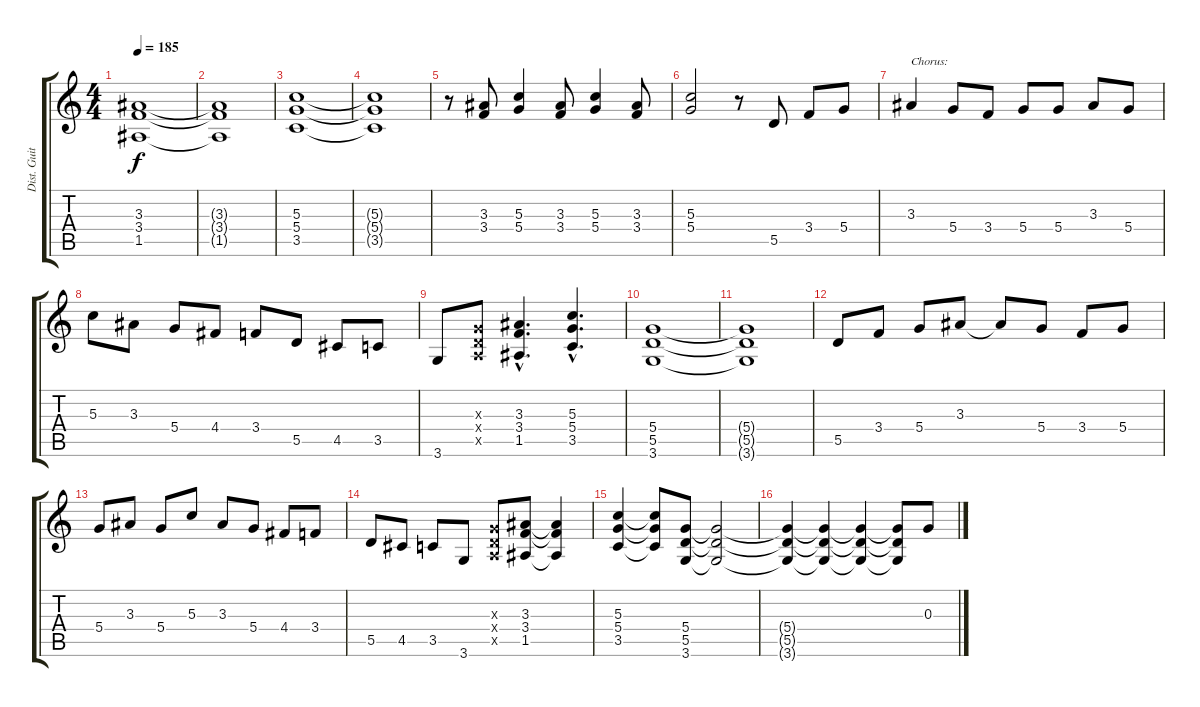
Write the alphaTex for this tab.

\track ("Dist. Guitar 1" "Dist. Guit") {instrument distortionguitar}
\staff {score tabs}
\tuning (E4 B3 G3 D3 A2 E2) {hide}
\ts (4 4)
\tempo 185
\clef g2
\ks c
(3.3 3.4 1.5).1{dy f} |
(3.3{t} 3.4{t} 1.5{t}).1 |
(5.3 5.4 3.5).1 |
(5.3{t} 5.4{t} 3.5{t}).1 |
r.8 (3.3 3.4).8 (5.3 5.4).4 (3.3 3.4).8 (5.3 5.4).4 (3.3 3.4).8 |
(5.3 5.4).2 r.8 5.5.8 3.4.8 5.4.8 |
3.3.4{txt "Chorus:"} 5.4.8 3.4.8 5.4.8 5.4.8 3.3.8 5.4.8 |
5.3.8 3.3.8 5.4.8 4.4.8 3.4.8 5.5.8 4.5.8 3.5.8 |
3.6.8 (0.3{x} 0.4{x} 0.5{x}).8 (3.3{hac} 3.4{hac} 1.5{hac}).4{d} (5.3{hac} 5.4{hac} 3.5{hac}).4{d} |
(5.4 5.5 3.6).1 |
(5.4{t} 5.5{t} 3.6{t}).1 |
5.5.8 3.4.8 5.4.8 3.3.8 3.3{t}.8 5.4.8 3.4.8 5.4.8 |
5.4.8 3.3.8 5.4.8 5.3.8 3.3.8 5.4.8 4.4.8 3.4.8 |
5.5.8 4.5.8 3.5.8 3.6.8 (0.3{x} 0.4{x} 0.5{x}).8 (3.3 3.4 1.5).8 (3.3{t} 3.4{t} 1.5{t}).4 |
(5.3 5.4 3.5).4 (5.3{t} 5.4{t} 3.5{t}).8 (5.4 5.5 3.6).8 (5.4{t} 5.5{t} 3.6{t}).2 |
(5.4{t} 5.5{t} 3.6{t}).4 (5.4{t} 5.5{t} 3.6{t}).4 (5.4{t} 5.5{t} 3.6{t}).4 (5.4{t} 5.5{t} 3.6{t}).8 0.3.8
